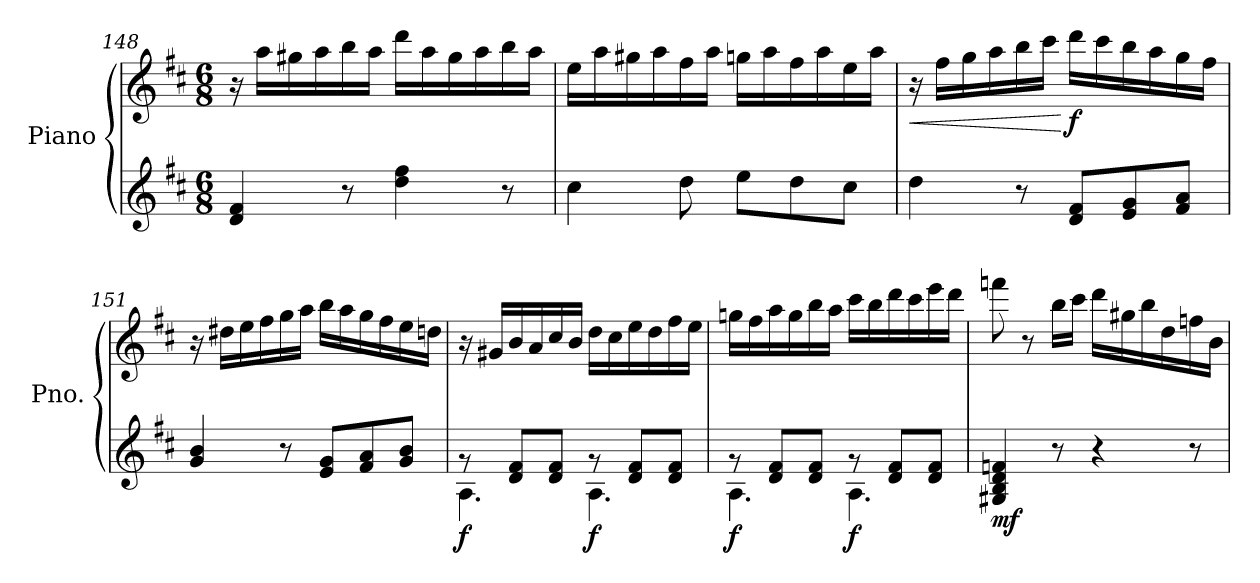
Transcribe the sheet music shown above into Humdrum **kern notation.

**kern	**kern	**dynam
*part1	*part1	*part1
*staff2	*staff1	*staff1/2
*I"Piano	*	*
*I'Pno.	*	*
!!LO:LB:g=z
*clefG2	*clefG2	*
*k[f#c#]	*k[f#c#]	*
*M6/8	*M6/8	*
=148	=148	=148
4d/ 4f#/	16r	.
.	16aa\LL	.
.	16gg#X\	.
.	16aa\	.
8r	16bb\	.
.	16aa\JJ	.
4dd\ 4ff#\	16ddd\LL	.
.	16aa\	.
.	16gg#\	.
.	16aa\	.
8r	16bb\	.
.	16aa\JJ	.
=149	=149	=149
4cc#\	16ee\LL	.
.	16aa\	.
.	16gg#X\	.
.	16aa\	.
8dd\	16ff#\	.
.	16aa\JJ	.
8ee\L	16ggn\LL	.
.	16aa\	.
8dd\	16ff#\	.
.	16aa\	.
8cc#\J	16ee\	.
.	16aa\JJ	.
=150	=150	=150
!	!	!LO:HP:b
4dd\	16r	<
.	16ff#\LL	.
.	16gg\	.
.	16aa\	.
8r	16bb\	.
.	16ccc#\JJ	.
!	!	!LO:DY:n=1:b
8d/ 8f#/L	16ddd\LL	[ f
.	16ccc#\	.
8e/ 8g/	16bb\	.
.	16aa\	.
8f#/ 8a/J	16gg\	.
.	16ff#\JJ	.
!!LO:LB:g=z
=151	=151	=151
4g/ 4b/	16r	.
.	16dd#X\LL	.
.	16ee\	.
.	16ff#\	.
8r	16gg\	.
.	16aa\JJ	.
8e/ 8g/L	16bb\LL	.
.	16aa\	.
8f#/ 8a/	16gg\	.
.	16ff#\	.
8g/ 8b/J	16ee\	.
.	16ddn\JJ	.
=152	=152	=152
*^	*	*
!	!	!	!LO:DY:b=2
8rg	4.A\	16r	f
.	.	16g#X/LL	.
8d/ 8f#/L	.	16b/	.
.	.	16a/	.
8d/ 8f#/J	.	16cc#/	.
.	.	16b/JJ	.
!	!	!	!LO:DY:b=2
8rg	4.A\	16dd\LL	f
.	.	16cc#\	.
8d/ 8f#/L	.	16ee\	.
.	.	16dd\	.
8d/ 8f#/J	.	16ff#\	.
.	.	16ee\JJ	.
=153	=153	=153	=153
!	!	!	!LO:DY:b=2
8rg	4.A\	16ggni\LL	f
.	.	16ff#\	.
8d/ 8f#/L	.	16aa\	.
.	.	16gg\	.
8d/ 8f#/J	.	16bb\	.
.	.	16aa\JJ	.
!	!	!	!LO:DY:b=2
8rg	4.A\	16ccc#\LL	f
.	.	16bb\	.
8d/ 8f#/L	.	16ddd\	.
.	.	16ccc#\	.
8d/ 8f#/J	.	16eee\	.
.	.	16ddd\JJ	.
*v	*v	*	*
=154	=154	=154
!	!	!LO:DY:b=2
4G#X/ 4B/ 4d/ 4fn/	8fffn\	mf
.	8r	.
8r	16bb\LL	.
.	16ccc#\JJ	.
4r	16ddd\LL	.
.	16gg#X\	.
.	16bb\	.
.	16dd\	.
8r	16ffn\	.
.	16b\JJ	.
=	=	=
*-	*-	*-
